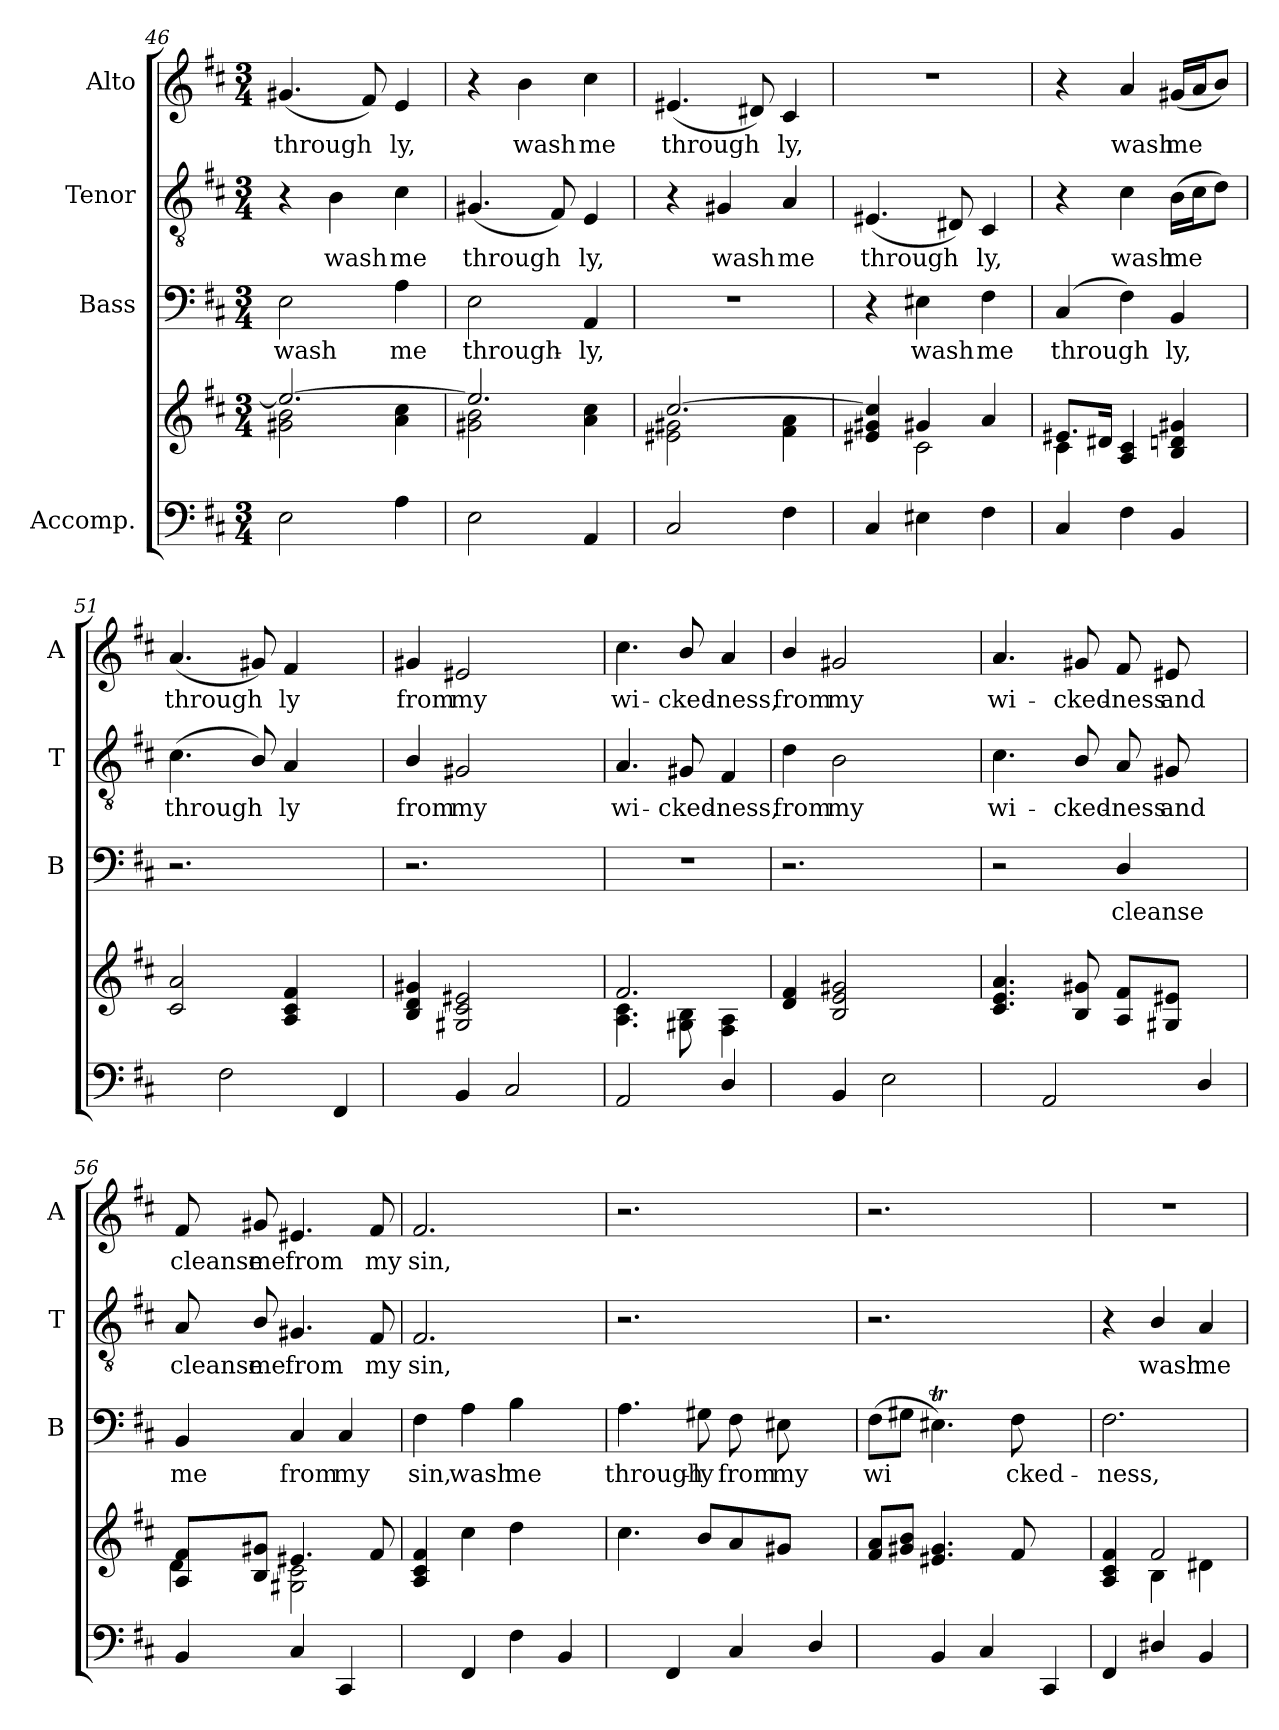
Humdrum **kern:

**kern	**kern	**kern	**text	**kern	**text	**kern	**text
*part4	*part4	*part3	*part3	*part2	*part2	*part1	*part1
*staff5	*staff4	*staff3	*staff3	*staff2	*staff2	*staff1	*staff1
*I"Accomp.	*	*I"Bass	*	*I"Tenor	*	*I"Alto	*
*	*	*I'B	*	*I'T	*	*I'A	*
*clefF4	*clefG2	*clefF4	*	*clefGv2	*	*clefG2	*
*k[f#c#]	*k[f#c#]	*k[f#c#]	*	*k[f#c#]	*	*k[f#c#]	*
*D:	*D:	*D:	*	*D:	*	*D:	*
*M3/4	*M3/4	*M3/4	*	*M3/4	*	*M3/4	*
=46	=46	=46	=46	=46	=46	=46	=46
*	*^	*	*	*	*	*	*
!	!	!	!	!LO:LY:b	!	!	!	!LO:LY:b
2E\	2.ee/_	2g#X\ 2b\	2E\	wash	4r	.	(<4.g#X/	through­
!	!	!	!	!	!	!LO:LY:b	!	!
.	.	.	.	.	4B\	wash	.	.
.	.	.	.	.	.	.	8f#/)	.
!	!	!	!	!LO:LY:b	!	!LO:LY:b	!	!LO:LY:b
4A\	.	4a\ 4cc#\	4A\	me	4c#\	me	4e/	ly,
=47	=47	=47	=47	=47	=47	=47	=47	=47
!	!	!	!	!LO:LY:b	!	!LO:LY:b	!	!
2E\	2.ee/]	2g#X\ 2b\	2E\	through-	(<4.G#X/	through­	4r	.
!	!	!	!	!	!	!	!	!LO:LY:b
.	.	.	.	.	.	.	4b\	wash
.	.	.	.	.	8F#/)	.	.	.
!	!	!	!	!LO:LY:b	!	!LO:LY:b	!	!LO:LY:b
4AA/	.	4a\ 4cc#\	4AA/	-ly,	4E/	ly,	4cc#\	me
!!LO:LB:g=z
=48	=48	=48	=48	=48	=48	=48	=48	=48
!	!	!	!	!	!	!	!	!LO:LY:b
2C#/	[>2.cc#/	2e#X\ 2g#X\	2.r	.	4r	.	(<4.e#X/	through­
!	!	!	!	!	!	!LO:LY:b	!	!
.	.	.	.	.	4G#X/	wash	.	.
.	.	.	.	.	.	.	8d#X/)	.
!	!	!	!	!	!	!LO:LY:b	!	!LO:LY:b
4F#\	.	4f#\ 4a\	.	.	4A/	me	4c#/	ly,
=49	=49	=49	=49	=49	=49	=49	=49	=49
!	!	!	!	!	!	!LO:LY:b	!	!
4C#/	4e#/ 4g#/ 4cc#/]	4ryy	4r	.	(<4.E#X/	through­	2.r	.
!	!	!	!	!LO:LY:b	!	!	!	!
4E#X\	4g#X/	2c#\	4E#X\	wash	.	.	.	.
.	.	.	.	.	8D#X/)	.	.	.
!	!	!	!	!LO:LY:b	!	!LO:LY:b	!	!
4F#\	4a/	.	4F#\	me	4C#/	ly,	.	.
=50	=50	=50	=50	=50	=50	=50	=50	=50
!	!	!	!	!LO:LY:b	!	!	!	!
4C#/	8.e#X/L	4c#\	(<4C#/	through­	4r	.	4r	.
.	16d#X/Jk	.	.	.	.	.	.	.
!	!	!	!	!	!	!LO:LY:b	!	!LO:LY:b
4F#\	4A/ 4c#/	2ryy	4F#\)	.	4c#\	wash	4a/	wash
!	!	!	!	!LO:LY:b	!	!LO:LY:b	!	!LO:LY:b
4BB/	4B/ 4dn/ 4g#X/	.	4BB/	ly,	(>16B\LL	me	(<16g#X/LL	me
.	.	.	.	.	16c#\J	.	16a/J	.
.	.	.	.	.	8d\J)	.	8b/J)	.
=51	=51	=51	=51	=51	=51	=51	=51	=51
!	!	!LO:N:vis=1	!	!	!	!LO:LY:b	!	!LO:LY:b
4ryy	2c#/ 2a/	2.ryy	2.r	.	(<4.c#\	through­	(<4.a/	through­
2F#\	.	.	.	.	.	.	.	.
.	.	.	.	.	8B/)	.	8g#X/)	.
!	!	!	!	!	!	!LO:LY:b	!	!LO:LY:b
.	4A/ 4c#/ 4f#/	.	.	.	4A/	ly	4f#/	ly
4FF#/	4ryy	4ryy	4ryy	.	4ryy	.	4ryy	.
=52	=52	=52	=52	=52	=52	=52	=52	=52
!	!	!LO:N:vis=1	!	!	!	!LO:LY:b	!	!LO:LY:b
4ryy	4B/ 4d/ 4g#X/	2.ryy	2.r	.	4B/	from	4g#X/	from
!	!	!	!	!	!	!LO:LY:b	!	!LO:LY:b
4BB/	2G#X/ 2c#/ 2e#X/	.	.	.	2G#X/	my	2e#X/	my
2C#/	.	.	.	.	.	.	.	.
.	4ryy	4ryy	4ryy	.	4ryy	.	4ryy	.
=53	=53	=53	=53	=53	=53	=53	=53	=53
!	!	!	!	!	!	!LO:LY:b	!	!LO:LY:b
2AA/	2.f#/	4.A\ 4.c#\	2.r	.	4.A/	wi-	4.cc#\	wi-
!	!	!	!	!	!	!LO:LY:b	!	!LO:LY:b
.	.	8G#X\ 8B\	.	.	8G#X/	-cked-	8b/	-cked-
!	!	!	!	!	!	!LO:LY:b	!	!LO:LY:b
4D/	.	4F#\ 4A\	.	.	4F#/	-ness,	4a/	-ness,
!!LO:PB:g=z
=54	=54	=54	=54	=54	=54	=54	=54	=54
!	!	!LO:N:vis=1	!	!	!	!LO:LY:b	!	!LO:LY:b
4ryy	4d/ 4f#/	2.ryy	2.r	.	4d\	from	4b/	from
!	!	!	!	!	!	!LO:LY:b	!	!LO:LY:b
4BB/	2B/ 2e/ 2g#X/	.	.	.	2B\	my	2g#X/	my
2E\	.	.	.	.	.	.	.	.
.	4ryy	4ryy	4ryy	.	4ryy	.	4ryy	.
=55	=55	=55	=55	=55	=55	=55	=55	=55
!	!	!LO:N:vis=1	!	!	!	!LO:LY:b	!	!LO:LY:b
4ryy	4.c#/ 4.e/ 4.a/	2.ryy	2r	.	4.c#\	wi-	4.a/	wi-
2AA/	.	.	.	.	.	.	.	.
!	!	!	!	!	!	!LO:LY:b	!	!LO:LY:b
.	8B/ 8g#X/	.	.	.	8B/	-cked-	8g#X/	-cked-
!	!	!	!	!LO:LY:b	!	!LO:LY:b	!	!LO:LY:b
.	8A/ 8f#/L	.	4D/	cleanse	8A/	-ness	8f#/	-ness
!	!	!	!	!	!	!LO:LY:b	!	!LO:LY:b
.	8G#X/ 8e#X/J	.	.	.	8G#X/	and	8e#X/	and
4D/	4ryy	4ryy	4ryy	.	4ryy	.	4ryy	.
=56	=56	=56	=56	=56	=56	=56	=56	=56
!	!	!	!	!LO:LY:b	!	!LO:LY:b	!	!LO:LY:b
4BB/	8A/ 8f#/L	4d\	4BB/	me	8A/	cleanse	8f#/	cleanse
!	!	!	!	!	!	!LO:LY:b	!	!LO:LY:b
.	8B/ 8g#X/J	.	.	.	8B/	me	8g#X/	me
!	!	!	!	!LO:LY:b	!	!LO:LY:b	!	!LO:LY:b
4C#/	4.e#X/	2G#X\ 2c#\	4C#/	from	4.G#X/	from	4.e#X/	from
!	!	!	!	!LO:LY:b	!	!	!	!
4CC#/	.	.	4C#/	my	.	.	.	.
!	!	!	!	!	!	!LO:LY:b	!	!LO:LY:b
.	8f#/	.	.	.	8F#/	my	8f#/	my
=57	=57	=57	=57	=57	=57	=57	=57	=57
!	!	!LO:N:vis=1	!	!LO:LY:b	!	!LO:LY:b	!	!LO:LY:b
4ryy	4A/ 4c#/ 4f#/	2.ryy	4F#\	sin,	2.F#/	sin,	2.f#/	sin,
!	!	!	!	!LO:LY:b	!	!	!	!
4FF#/	4cc#\	.	4A\	wash	.	.	.	.
!	!	!	!	!LO:LY:b	!	!	!	!
4F#\	4dd\	.	4B\	me	.	.	.	.
4BB/	4ryy	4ryy	4ryy	.	4ryy	.	4ryy	.
=58	=58	=58	=58	=58	=58	=58	=58	=58
!	!	!LO:N:vis=1	!	!LO:LY:b	!	!	!	!
4ryy	4.cc#\	2.ryy	4.A\	through-	2.r	.	2.r	.
4FF#/	.	.	.	.	.	.	.	.
!	!	!	!	!LO:LY:b	!	!	!	!
.	8b/L	.	8G#X\	-ly	.	.	.	.
!	!	!	!	!LO:LY:b	!	!	!	!
4C#/	8a/	.	8F#\	from	.	.	.	.
!	!	!	!	!LO:LY:b	!	!	!	!
.	8g#X/J	.	8E#X\	my	.	.	.	.
4D/	4ryy	4ryy	4ryy	.	4ryy	.	4ryy	.
!!LO:LB:g=z
=59	=59	=59	=59	=59	=59	=59	=59	=59
!	!	!LO:N:vis=1	!	!LO:LY:b	!	!	!	!
4ryy	8f#/ 8a/L	2.ryy	(>8F#\L	wi­	2.r	.	2.r	.
.	8g#X/ 8b/J	.	8G#X\J	.	.	.	.	.
4BB/	4.e#X/ 4.g#/	.	4.E#Xt\)	.	.	.	.	.
4C#/	.	.	.	.	.	.	.	.
!	!	!	!	!LO:LY:b	!	!	!	!
.	8f#/	.	8F#\	cked-	.	.	.	.
4CC#/	4ryy	4ryy	4ryy	.	4ryy	.	4ryy	.
=60	=60	=60	=60	=60	=60	=60	=60	=60
!	!	!	!	!LO:LY:b	!	!	!	!
4FF#/	4A/ 4c#/ 4f#/	4ryy	2.F#\	-ness,	4r	.	2.r	.
!	!	!	!	!	!	!LO:LY:b	!	!
4D#X/	2f#/	4B\	.	.	4B/	wash	.	.
!	!	!	!	!	!	!LO:LY:b	!	!
4BB/	.	4d#X\	.	.	4A/	me	.	.
*	*v	*v	*	*	*	*	*	*
=	=	=	=	=	=	=	=
*-	*-	*-	*-	*-	*-	*-	*-
